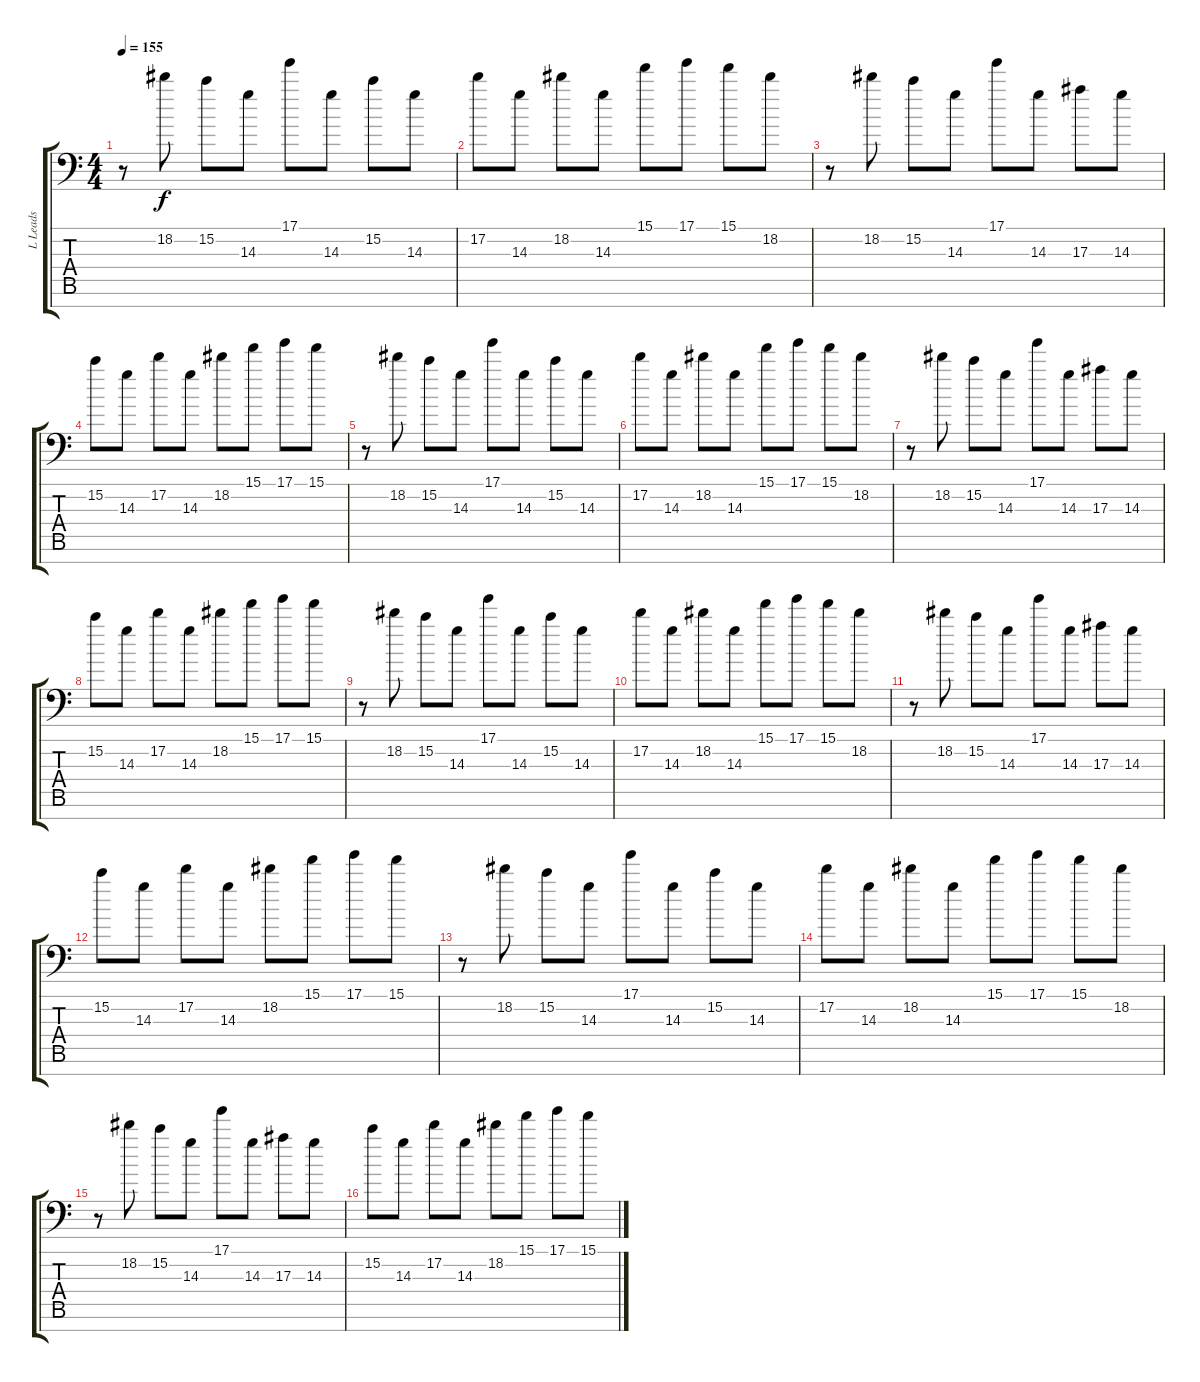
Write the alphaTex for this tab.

\track ("L Leads" "L Leads") {instrument overdrivenguitar}
\staff {score tabs}
\tuning (D4 A3 F3 C3 G2 D2 G1) {hide}
\ts (4 4)
\tempo 155
\clef f4
\ks c
r.8{dy f} 18.2.8 15.2.8 14.3.8 17.1.8 14.3.8 15.2.8 14.3.8 |
17.2.8 14.3.8 18.2.8 14.3.8 15.1.8 17.1.8 15.1.8 18.2.8 |
r.8 18.2.8 15.2.8 14.3.8 17.1.8 14.3.8 17.3.8 14.3.8 |
15.2.8 14.3.8 17.2.8 14.3.8 18.2.8 15.1.8 17.1.8 15.1.8 |
r.8 18.2.8 15.2.8 14.3.8 17.1.8 14.3.8 15.2.8 14.3.8 |
17.2.8 14.3.8 18.2.8 14.3.8 15.1.8 17.1.8 15.1.8 18.2.8 |
r.8 18.2.8 15.2.8 14.3.8 17.1.8 14.3.8 17.3.8 14.3.8 |
15.2.8 14.3.8 17.2.8 14.3.8 18.2.8 15.1.8 17.1.8 15.1.8 |
r.8 18.2.8 15.2.8 14.3.8 17.1.8 14.3.8 15.2.8 14.3.8 |
17.2.8 14.3.8 18.2.8 14.3.8 15.1.8 17.1.8 15.1.8 18.2.8 |
r.8 18.2.8 15.2.8 14.3.8 17.1.8 14.3.8 17.3.8 14.3.8 |
15.2.8 14.3.8 17.2.8 14.3.8 18.2.8 15.1.8 17.1.8 15.1.8 |
r.8 18.2.8 15.2.8 14.3.8 17.1.8 14.3.8 15.2.8 14.3.8 |
17.2.8 14.3.8 18.2.8 14.3.8 15.1.8 17.1.8 15.1.8 18.2.8 |
r.8 18.2.8 15.2.8 14.3.8 17.1.8 14.3.8 17.3.8 14.3.8 |
15.2.8 14.3.8 17.2.8 14.3.8 18.2.8 15.1.8 17.1.8 15.1.8
